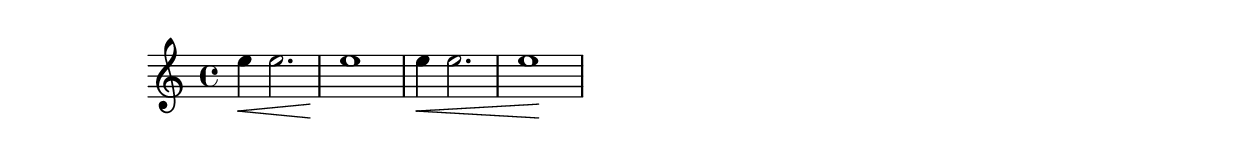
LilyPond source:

%% Do not edit this file; it is automatically
%% generated from LSR http://lsr.dsi.unimi.it
%% This file is in the public domain.
\version "2.13.39"

\header {
  lsrtags = "expressive-marks, tweaks-and-overrides"

%% Translation of GIT committish: a874fda3641c9e02f61be5c41b215b8304b8ed00
  texidoces = "
Si la nota que da fin a un regulador cae sobre la primera parte de
un compás, el regulador se detiene en la línea divisoria
inmediatamente precedente.  Se puede controlar este comportamiento
sobreescribiendo la propiedad @code{'to-barline}.

"
  doctitlees = "Establecer el comportamiento de los reguladores en las barras de compás"


%% Translation of GIT committish: 0a868be38a775ecb1ef935b079000cebbc64de40
texidocde = "
Wenn die Note, an welcher eine Crescendo-Klammer endet, die erste Note
eines Taktes ist, wird die Klammer an der vorhergehenden Taktlinie
beendet.  Dieses Verhalten kann auch mit der Eigenschaft
@code{'to-barline} geändert werden:
"
  doctitlede = "Das Verhalten von Crescendo-Klammern an Taktlinien beeinflussen"

%% Translation of GIT committish: 217cd2b9de6e783f2a5c8a42be9c70a82195ad20
  texidocfr = "
En principe, un soufflet -- (de)crescendo imprimé sous forme graphique --
commence au bord gauche de la note de départ, et se termine au
bord droit de la note d'arrivée.  Cependant, si la note d'arrivée
est sur un premier temps, le soufflet s'arrêtera au niveau de la
barre de mesure qui la précède.  Ce comportement peut être annulé
en assignant @emph{faux} (@code{#f}) à la propriété @code{'to-barline} :

"
  doctitlefr = "Soufflets et barres de mesure"


  texidoc = "
If the note which ends a hairpin falls on a downbeat, the hairpin stops
at the bar line immediately preceding.  This behavior can be controlled
by overriding the @code{'to-barline} property.

"
  doctitle = "Setting hairpin behavior at bar lines"
} % begin verbatim

\relative c'' {
  e4\< e2.
  e1\!
  \override Hairpin #'to-barline = ##f
  e4\< e2.
  e1\!
}
